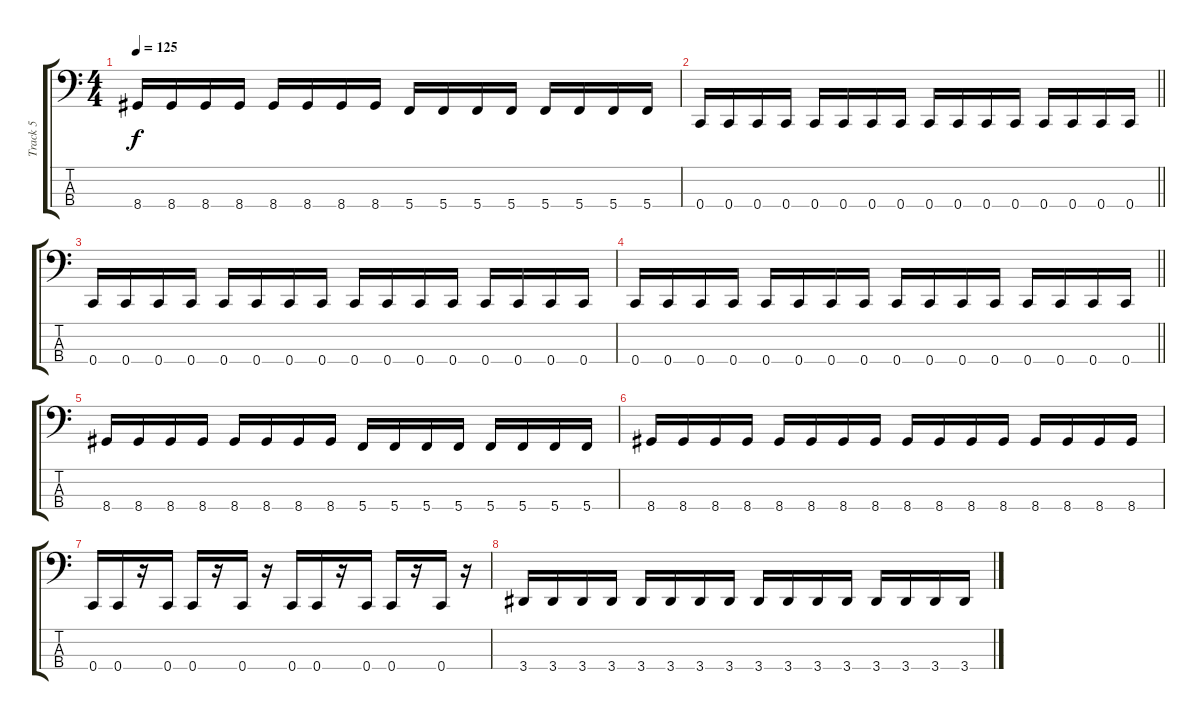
\track ("Track 5" "Track 5") {instrument electricbassfinger}
\staff {score tabs}
\tuning (F2 C2 G1 C1) {hide}
\ts (4 4)
\tempo 125
\clef f4
\ks c
8.4.16{dy f} 8.4.16 8.4.16 8.4.16 8.4.16 8.4.16 8.4.16 8.4.16 5.4.16 5.4.16 5.4.16 5.4.16 5.4.16 5.4.16 5.4.16 5.4.16 |
\barLineRight lightlight
0.4.16 0.4.16 0.4.16 0.4.16 0.4.16 0.4.16 0.4.16 0.4.16 0.4.16 0.4.16 0.4.16 0.4.16 0.4.16 0.4.16 0.4.16 0.4.16 |
0.4.16 0.4.16 0.4.16 0.4.16 0.4.16 0.4.16 0.4.16 0.4.16 0.4.16 0.4.16 0.4.16 0.4.16 0.4.16 0.4.16 0.4.16 0.4.16 |
\barLineRight lightlight
0.4.16 0.4.16 0.4.16 0.4.16 0.4.16 0.4.16 0.4.16 0.4.16 0.4.16 0.4.16 0.4.16 0.4.16 0.4.16 0.4.16 0.4.16 0.4.16 |
8.4.16 8.4.16 8.4.16 8.4.16 8.4.16 8.4.16 8.4.16 8.4.16 5.4.16 5.4.16 5.4.16 5.4.16 5.4.16 5.4.16 5.4.16 5.4.16 |
8.4.16 8.4.16 8.4.16 8.4.16 8.4.16 8.4.16 8.4.16 8.4.16 8.4.16 8.4.16 8.4.16 8.4.16 8.4.16 8.4.16 8.4.16 8.4.16 |
0.4.16 0.4.16 r.16 0.4.16 0.4.16 r.16 0.4.16 r.16 0.4.16 0.4.16 r.16 0.4.16 0.4.16 r.16 0.4.16 r.16 |
3.4.16 3.4.16 3.4.16 3.4.16 3.4.16 3.4.16 3.4.16 3.4.16 3.4.16 3.4.16 3.4.16 3.4.16 3.4.16 3.4.16 3.4.16 3.4.16
